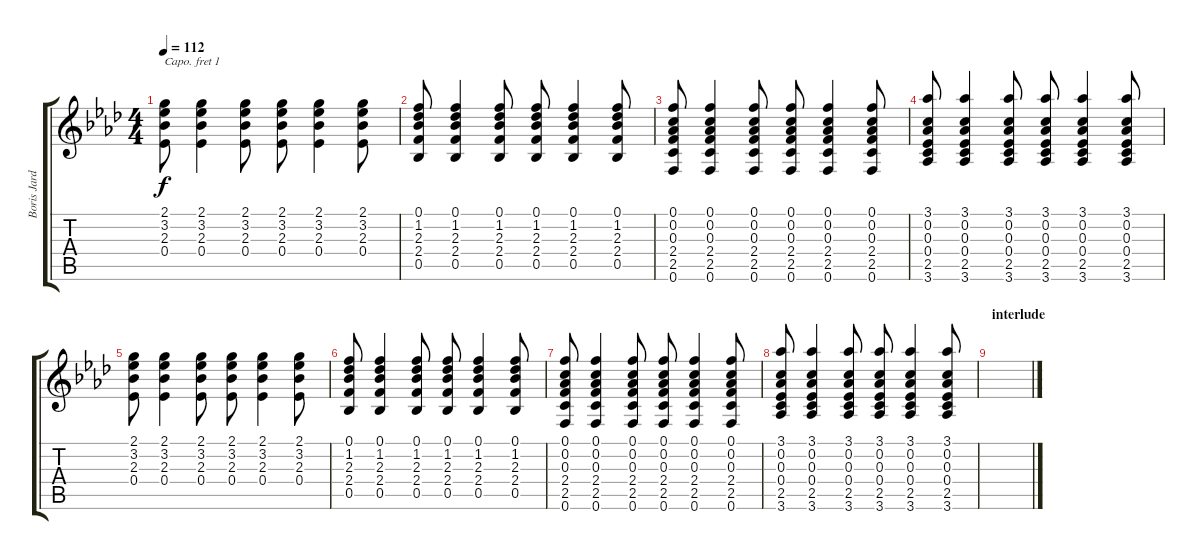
\track ("Boris Jardel (guitare rythmique)" "Boris Jard") {instrument overdrivenguitar}
\staff {score tabs}
\capo 1
\tuning (E4 B3 G3 D3 A2 E2) {hide}
\ts (4 4)
\tempo 112
\clef g2
\ks ab
(2.1 3.2 2.3 0.4).8{dy f} (2.1 3.2 2.3 0.4).4 (2.1 3.2 2.3 0.4).8 (2.1 3.2 2.3 0.4).8 (2.1 3.2 2.3 0.4).4 (2.1 3.2 2.3 0.4).8 |
(0.1 1.2 2.3 2.4 0.5).8 (0.1 1.2 2.3 2.4 0.5).4 (0.1 1.2 2.3 2.4 0.5).8 (0.1 1.2 2.3 2.4 0.5).8 (0.1 1.2 2.3 2.4 0.5).4 (0.1 1.2 2.3 2.4 0.5).8 |
(0.1 0.2 0.3 2.4 2.5 0.6).8 (0.1 0.2 0.3 2.4 2.5 0.6).4 (0.1 0.2 0.3 2.4 2.5 0.6).8 (0.1 0.2 0.3 2.4 2.5 0.6).8 (0.1 0.2 0.3 2.4 2.5 0.6).4 (0.1 0.2 0.3 2.4 2.5 0.6).8 |
(3.1 0.2 0.3 0.4 2.5 3.6).8 (3.1 0.2 0.3 0.4 2.5 3.6).4 (3.1 0.2 0.3 0.4 2.5 3.6).8 (3.1 0.2 0.3 0.4 2.5 3.6).8 (3.1 0.2 0.3 0.4 2.5 3.6).4 (3.1 0.2 0.3 0.4 2.5 3.6).8 |
(2.1 3.2 2.3 0.4).8 (2.1 3.2 2.3 0.4).4 (2.1 3.2 2.3 0.4).8 (2.1 3.2 2.3 0.4).8 (2.1 3.2 2.3 0.4).4 (2.1 3.2 2.3 0.4).8 |
(0.1 1.2 2.3 2.4 0.5).8 (0.1 1.2 2.3 2.4 0.5).4 (0.1 1.2 2.3 2.4 0.5).8 (0.1 1.2 2.3 2.4 0.5).8 (0.1 1.2 2.3 2.4 0.5).4 (0.1 1.2 2.3 2.4 0.5).8 |
(0.1 0.2 0.3 2.4 2.5 0.6).8 (0.1 0.2 0.3 2.4 2.5 0.6).4 (0.1 0.2 0.3 2.4 2.5 0.6).8 (0.1 0.2 0.3 2.4 2.5 0.6).8 (0.1 0.2 0.3 2.4 2.5 0.6).4 (0.1 0.2 0.3 2.4 2.5 0.6).8 |
(3.1 0.2 0.3 0.4 2.5 3.6).8 (3.1 0.2 0.3 0.4 2.5 3.6).4 (3.1 0.2 0.3 0.4 2.5 3.6).8 (3.1 0.2 0.3 0.4 2.5 3.6).8 (3.1 0.2 0.3 0.4 2.5 3.6).4 (3.1 0.2 0.3 0.4 2.5 3.6).8 |
\section ("" "interlude")
